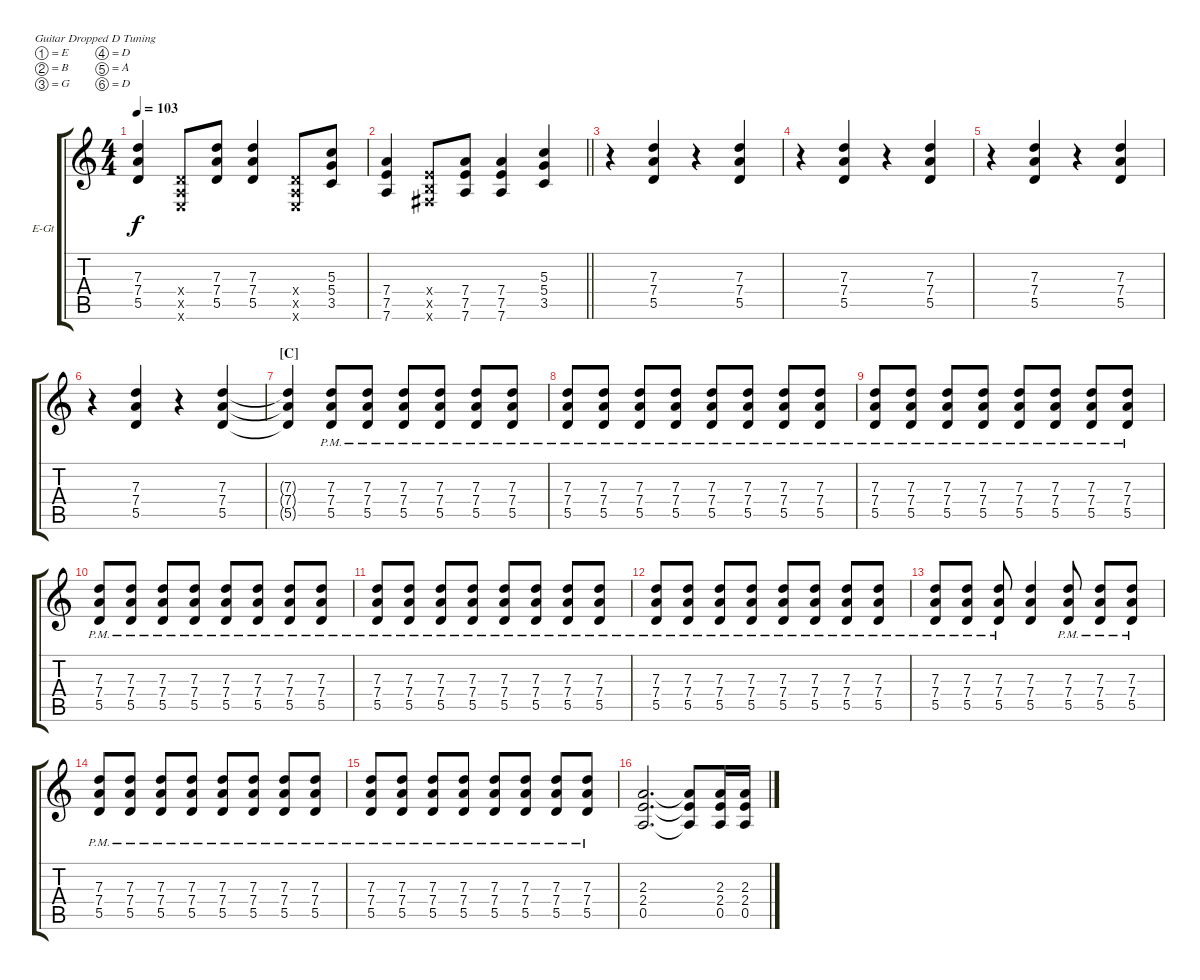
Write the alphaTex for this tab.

\bracketExtendMode groupsimilarinstruments
\firstSystemTrackNameOrientation horizontal
\otherSystemsTrackNameOrientation horizontal
\track ("Guitar (Gilmour)" "E-Gt") {instrument electricguitarjazz}
\staff {score tabs}
\tuning (E4 B3 G3 D3 A2 D2)
\ts (4 4)
\tempo 103
\clef g2
\ks c
(5.5 7.4 7.3).4{dy f} (2.6{x} 0.5{x} 0.4{x}).8 (5.5 7.4 7.3).8 (5.5 7.4 7.3).4 (2.6{x} 0.5{x} 0.4{x}).8 (3.5 5.4 5.3).8 |
\barLineRight lightlight
(7.5 7.4 7.6).4 (4.6{x} 2.5{x} 2.4{x}).8 (7.5 7.4 7.6).8 (7.5 7.4 7.6).4 (3.5 5.4 5.3).4 |
r.4 (5.5 7.4 7.3).4 r.4 (5.5 7.4 7.3).4 |
r.4 (5.5 7.4 7.3).4 r.4 (5.5 7.4 7.3).4 |
r.4 (5.5 7.4 7.3).4 r.4 (5.5 7.4 7.3).4 |
r.4 (5.5 7.4 7.3).4 r.4 (5.5 7.4 7.3).4 |
\section ("C" "")
(5.5{t} 7.4{t} 7.3{t}).4 (5.5{pm} 7.4{pm} 7.3{pm}).8 (5.5{pm} 7.4{pm} 7.3{pm}).8 (5.5{pm} 7.4{pm} 7.3{pm}).8 (5.5{pm} 7.4{pm} 7.3{pm}).8 (5.5{pm} 7.4{pm} 7.3{pm}).8 (5.5{pm} 7.4{pm} 7.3{pm}).8 |
(5.5{pm} 7.4{pm} 7.3{pm}).8 (5.5{pm} 7.4{pm} 7.3{pm}).8 (5.5{pm} 7.4{pm} 7.3{pm}).8 (5.5{pm} 7.4{pm} 7.3{pm}).8 (5.5{pm} 7.4{pm} 7.3{pm}).8 (5.5{pm} 7.4{pm} 7.3{pm}).8 (5.5{pm} 7.4{pm} 7.3{pm}).8 (5.5{pm} 7.4{pm} 7.3{pm}).8 |
(5.5{pm} 7.4{pm} 7.3{pm}).8 (5.5{pm} 7.4{pm} 7.3{pm}).8 (5.5{pm} 7.4{pm} 7.3{pm}).8 (5.5{pm} 7.4{pm} 7.3{pm}).8 (5.5{pm} 7.4{pm} 7.3{pm}).8 (5.5{pm} 7.4{pm} 7.3{pm}).8 (5.5{pm} 7.4{pm} 7.3{pm}).8 (5.5{pm} 7.4{pm} 7.3{pm}).8 |
(5.5{pm} 7.4{pm} 7.3{pm}).8 (5.5{pm} 7.4{pm} 7.3{pm}).8 (5.5{pm} 7.4{pm} 7.3{pm}).8 (5.5{pm} 7.4{pm} 7.3{pm}).8 (5.5{pm} 7.4{pm} 7.3{pm}).8 (5.5{pm} 7.4{pm} 7.3{pm}).8 (5.5{pm} 7.4{pm} 7.3{pm}).8 (5.5{pm} 7.4{pm} 7.3{pm}).8 |
(5.5{pm} 7.4{pm} 7.3{pm}).8 (5.5{pm} 7.4{pm} 7.3{pm}).8 (5.5{pm} 7.4{pm} 7.3{pm}).8 (5.5{pm} 7.4{pm} 7.3{pm}).8 (5.5{pm} 7.4{pm} 7.3{pm}).8 (5.5{pm} 7.4{pm} 7.3{pm}).8 (5.5{pm} 7.4{pm} 7.3{pm}).8 (5.5{pm} 7.4{pm} 7.3{pm}).8 |
(5.5{pm} 7.4{pm} 7.3{pm}).8 (5.5{pm} 7.4{pm} 7.3{pm}).8 (5.5{pm} 7.4{pm} 7.3{pm}).8 (5.5{pm} 7.4{pm} 7.3{pm}).8 (5.5{pm} 7.4{pm} 7.3{pm}).8 (5.5{pm} 7.4{pm} 7.3{pm}).8 (5.5{pm} 7.4{pm} 7.3{pm}).8 (5.5{pm} 7.4{pm} 7.3{pm}).8 |
(5.5{pm} 7.4{pm} 7.3{pm}).8 (5.5{pm} 7.4{pm} 7.3{pm}).8 (5.5{pm} 7.4{pm} 7.3{pm}).8 (5.5 7.4 7.3).4 (5.5{pm} 7.4{pm} 7.3{pm}).8 (5.5{pm} 7.4{pm} 7.3{pm}).8 (5.5{pm} 7.4{pm} 7.3{pm}).8 |
(5.5{pm} 7.4{pm} 7.3{pm}).8 (5.5{pm} 7.4{pm} 7.3{pm}).8 (5.5{pm} 7.4{pm} 7.3{pm}).8 (5.5{pm} 7.4{pm} 7.3{pm}).8 (5.5{pm} 7.4{pm} 7.3{pm}).8 (5.5{pm} 7.4{pm} 7.3{pm}).8 (5.5{pm} 7.4{pm} 7.3{pm}).8 (5.5{pm} 7.4{pm} 7.3{pm}).8 |
(5.5{pm} 7.4{pm} 7.3{pm}).8 (5.5{pm} 7.4{pm} 7.3{pm}).8 (5.5{pm} 7.4{pm} 7.3{pm}).8 (5.5{pm} 7.4{pm} 7.3{pm}).8 (5.5{pm} 7.4{pm} 7.3{pm}).8 (5.5{pm} 7.4{pm} 7.3{pm}).8 (5.5{pm} 7.4{pm} 7.3{pm}).8 (5.5{pm} 7.4{pm} 7.3{pm}).8 |
(0.5 2.4 2.3).2{d} (0.5{t} 2.4{t} 2.3{t}).8 (0.5 2.4 2.3).16 (0.5 2.4 2.3).16
